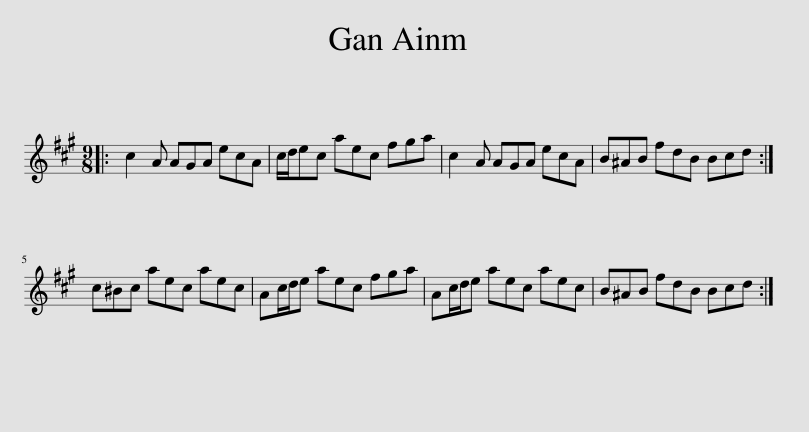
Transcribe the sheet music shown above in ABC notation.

X:1
L:1/8
M:9/8
I:linebreak $
K:A
V:1 treble
V:1
|: c2 A AGA ecA | c/d/ec aec fga | c2 A AGA ecA | B^AB fdB Bcd :|$ c^Bc aec aec | %5
 Ac/d/e aec fga | Ac/d/e aec aec | B^AB fdB Bcd :| %8
